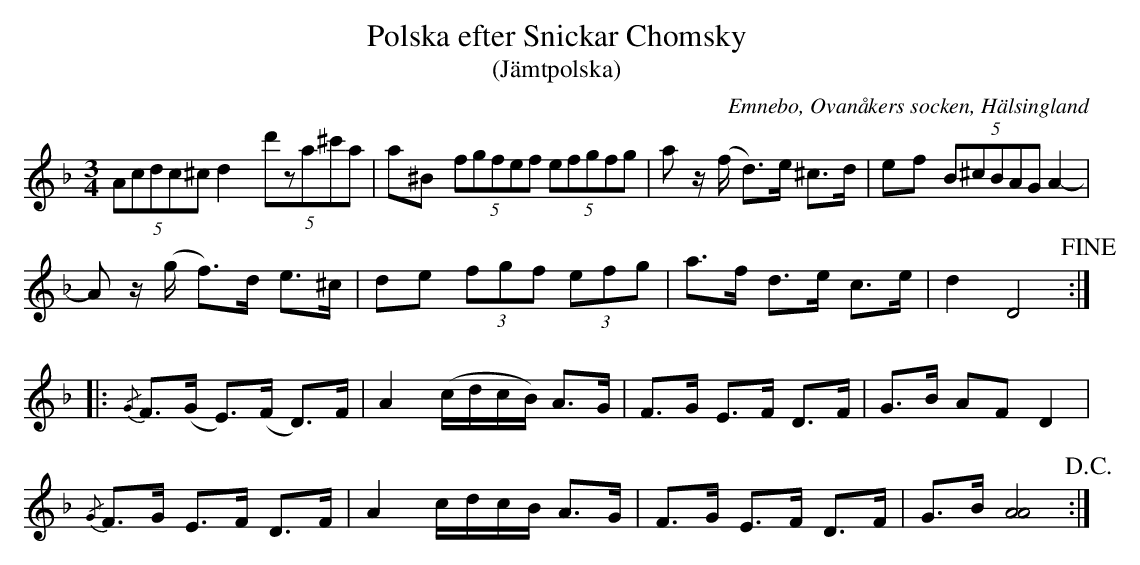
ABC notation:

X:1
T: Polska efter Snickar Chomsky
T: (Jämtpolska)
O: Emnebo, Ovanåkers socken, Hälsingland
M: 3/4
L: 1/16
K: Dm
(5:2A2c2d2c2^c2 d4 (5:2d'2z2a2^c'2a2 |a2^B2 (5:2f2g2f2e2f2 (5:2e2f2g2f2g2 | a2 z(f d2)>e2 ^c2>d2 | e2f2 (5:2B2^c2B2A2G2 A4- |
A2 z(g f2)>d2     e2>^c2 | d2e2 (3f2g2f2 (3e2f2g2 | a2>f2 d2>e2 c2>e2 | d4   D8 !fine! ::
{/G}F2>(G2 E2>)(F2 D2>)F2 | A4 (cdcB) A2>G2 | F2>G2 E2>F2 D2>F2 | G2>B2 A2F2  D4      |
{/G}F2>G2  E2>F2   D2>F2  | A4  cdcB  A2>G2 | F2>G2 E2>F2 D2>F2 | G2>B2 [AA]8 !D.C.! :|
